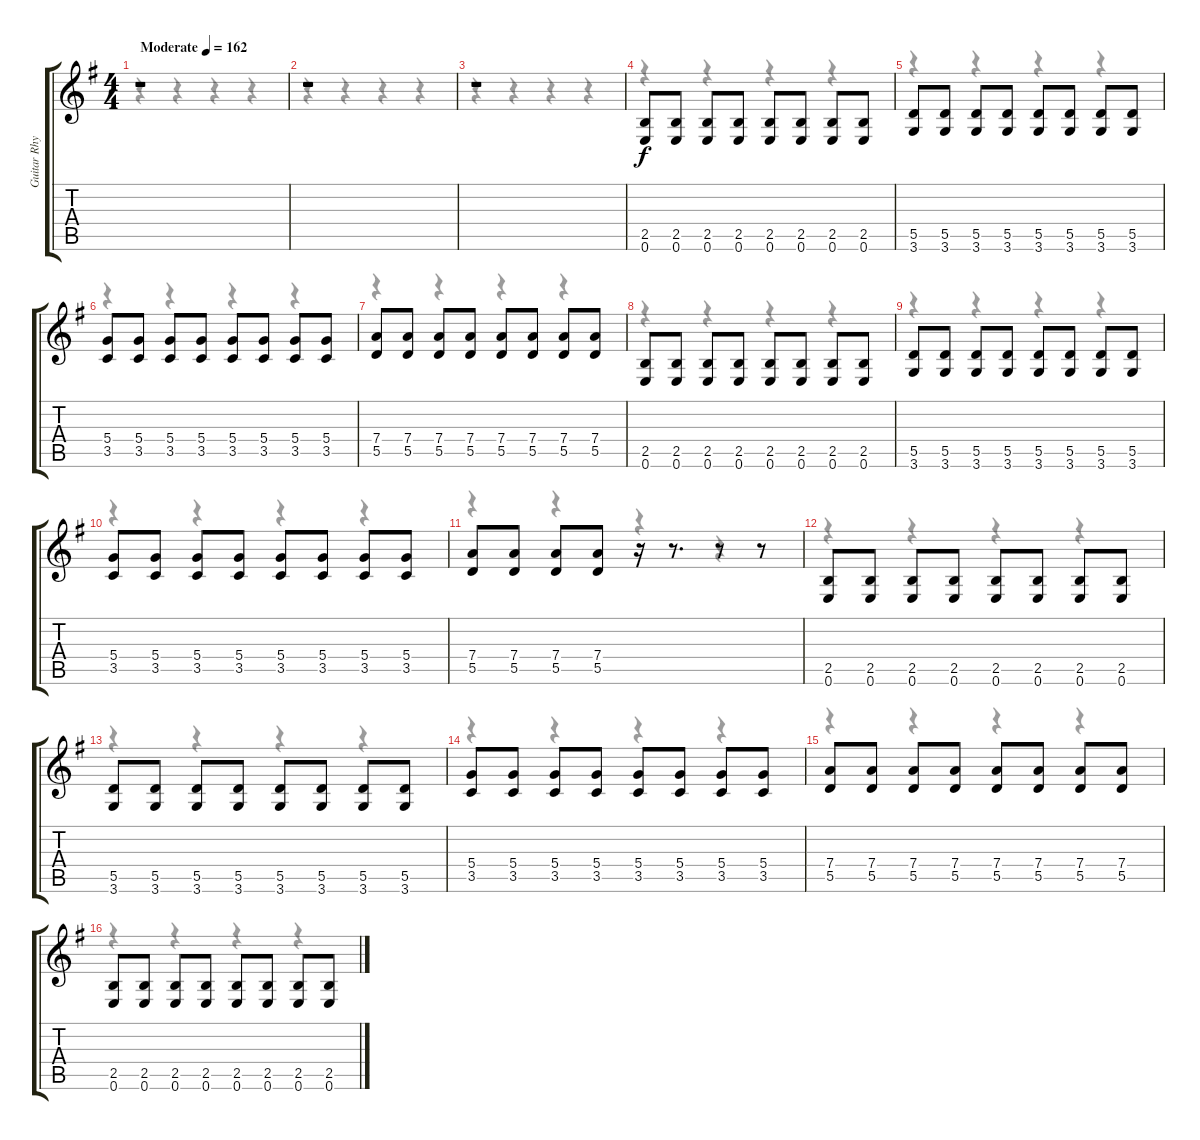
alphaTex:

\track ("Guitar Rhythm" "Guitar Rhy") {instrument distortionguitar}
\staff {score tabs}
\tuning (E4 B3 G3 D3 A2 E2) {hide}
\voice
\ts (4 4)
\tempo (162 "Moderate")
\clef g2
\ks g
r.1{dy f instrument distortionguitar} |
r.1 |
r.1 |
(2.5 0.6).8 (2.5 0.6).8 (2.5 0.6).8 (2.5 0.6).8 (2.5 0.6).8 (2.5 0.6).8 (2.5 0.6).8 (2.5 0.6).8 |
(5.5 3.6).8 (5.5 3.6).8 (5.5 3.6).8 (5.5 3.6).8 (5.5 3.6).8 (5.5 3.6).8 (5.5 3.6).8 (5.5 3.6).8 |
(5.4 3.5).8 (5.4 3.5).8 (5.4 3.5).8 (5.4 3.5).8 (5.4 3.5).8 (5.4 3.5).8 (5.4 3.5).8 (5.4 3.5).8 |
(7.4 5.5).8 (7.4 5.5).8 (7.4 5.5).8 (7.4 5.5).8 (7.4 5.5).8 (7.4 5.5).8 (7.4 5.5).8 (7.4 5.5).8 |
(2.5 0.6).8 (2.5 0.6).8 (2.5 0.6).8 (2.5 0.6).8 (2.5 0.6).8 (2.5 0.6).8 (2.5 0.6).8 (2.5 0.6).8 |
(5.5 3.6).8 (5.5 3.6).8 (5.5 3.6).8 (5.5 3.6).8 (5.5 3.6).8 (5.5 3.6).8 (5.5 3.6).8 (5.5 3.6).8 |
(5.4 3.5).8 (5.4 3.5).8 (5.4 3.5).8 (5.4 3.5).8 (5.4 3.5).8 (5.4 3.5).8 (5.4 3.5).8 (5.4 3.5).8 |
(7.4 5.5).8 (7.4 5.5).8 (7.4 5.5).8 (7.4 5.5).8 r.16 r.8{d} r.8 r.8 |
(2.5 0.6).8 (2.5 0.6).8 (2.5 0.6).8 (2.5 0.6).8 (2.5 0.6).8 (2.5 0.6).8 (2.5 0.6).8 (2.5 0.6).8 |
(5.5 3.6).8 (5.5 3.6).8 (5.5 3.6).8 (5.5 3.6).8 (5.5 3.6).8 (5.5 3.6).8 (5.5 3.6).8 (5.5 3.6).8 |
(5.4 3.5).8 (5.4 3.5).8 (5.4 3.5).8 (5.4 3.5).8 (5.4 3.5).8 (5.4 3.5).8 (5.4 3.5).8 (5.4 3.5).8 |
(7.4 5.5).8 (7.4 5.5).8 (7.4 5.5).8 (7.4 5.5).8 (7.4 5.5).8 (7.4 5.5).8 (7.4 5.5).8 (7.4 5.5).8 |
(2.5 0.6).8 (2.5 0.6).8 (2.5 0.6).8 (2.5 0.6).8 (2.5 0.6).8 (2.5 0.6).8 (2.5 0.6).8 (2.5 0.6).8
\voice
\clef g2
\ottava regular
\simile none
\ks g
r.4{dy f} r.4 r.4 r.4 |
r.4 r.4 r.4 r.4 |
r.4 r.4 r.4 r.4 |
r.4 r.4 r.4 r.4 |
r.4 r.4 r.4 r.4 |
r.4 r.4 r.4 r.4 |
r.4 r.4 r.4 r.4 |
r.4 r.4 r.4 r.4 |
r.4 r.4 r.4 r.4 |
r.4 r.4 r.4 r.4 |
r.4 r.4 r.4 r.4 |
r.4 r.4 r.4 r.4 |
r.4 r.4 r.4 r.4 |
r.4 r.4 r.4 r.4 |
r.4 r.4 r.4 r.4 |
r.4 r.4 r.4 r.4
